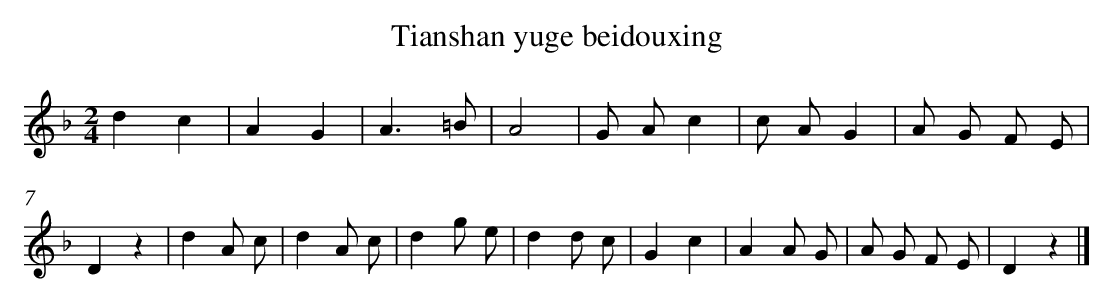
X:1
T: Tianshan yuge beidouxing
L: 1/8
M: 2/4
K: F
d2c2 [I:setbarnb 1]|
A2G2 |
A3=B |
A4 |
G Ac2 |
c AG2 |
A G F E |
D2z2 |
d2A c |
d2A c |
d2g e |
d2d c |
G2c2 |
A2A G |
A G F E |
D2z2 |]
